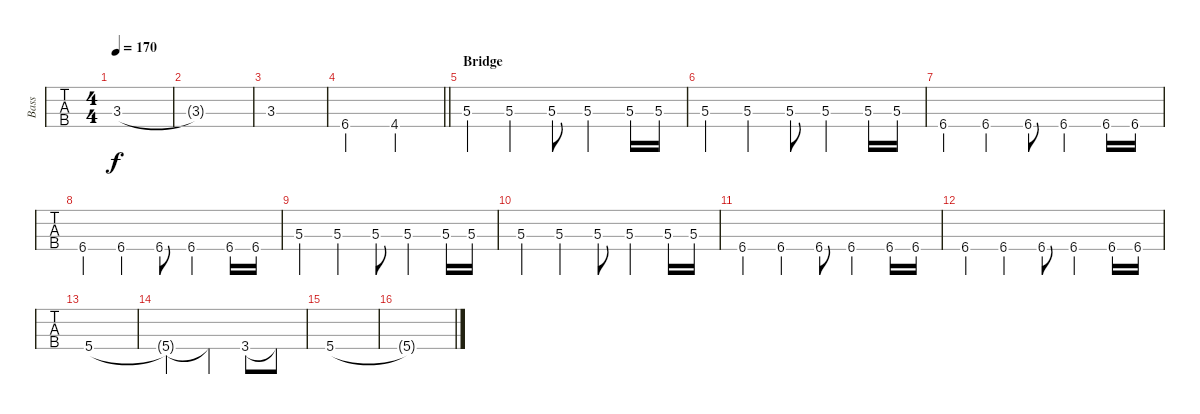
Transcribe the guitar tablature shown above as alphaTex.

\track ("Bass" "Bass") {instrument electricbassfinger}
\staff {tabs}
\tuning (Gb2 Db2 Ab1 Eb1) {hide}
\ts (4 4)
\tempo 170
\clef f4
\ks c
3.3.1{dy f} |
3.3{t}.1 |
3.3.1 |
\barLineRight lightlight
6.4.2 4.4.2 |
\section ("" "Bridge")
5.3.4 5.3.4 5.3.8 5.3.4 5.3.16 5.3.16 |
5.3.4 5.3.4 5.3.8 5.3.4 5.3.16 5.3.16 |
6.4.4 6.4.4 6.4.8 6.4.4 6.4.16 6.4.16 |
6.4.4 6.4.4 6.4.8 6.4.4 6.4.16 6.4.16 |
5.3.4 5.3.4 5.3.8 5.3.4 5.3.16 5.3.16 |
5.3.4 5.3.4 5.3.8 5.3.4 5.3.16 5.3.16 |
6.4.4 6.4.4 6.4.8 6.4.4 6.4.16 6.4.16 |
6.4.4 6.4.4 6.4.8 6.4.4 6.4.16 6.4.16 |
5.4.1 |
5.4{t}.2 5.4{t}.4 3.4.8 3.4{t}.8 |
5.4.1 |
5.4{t}.1
